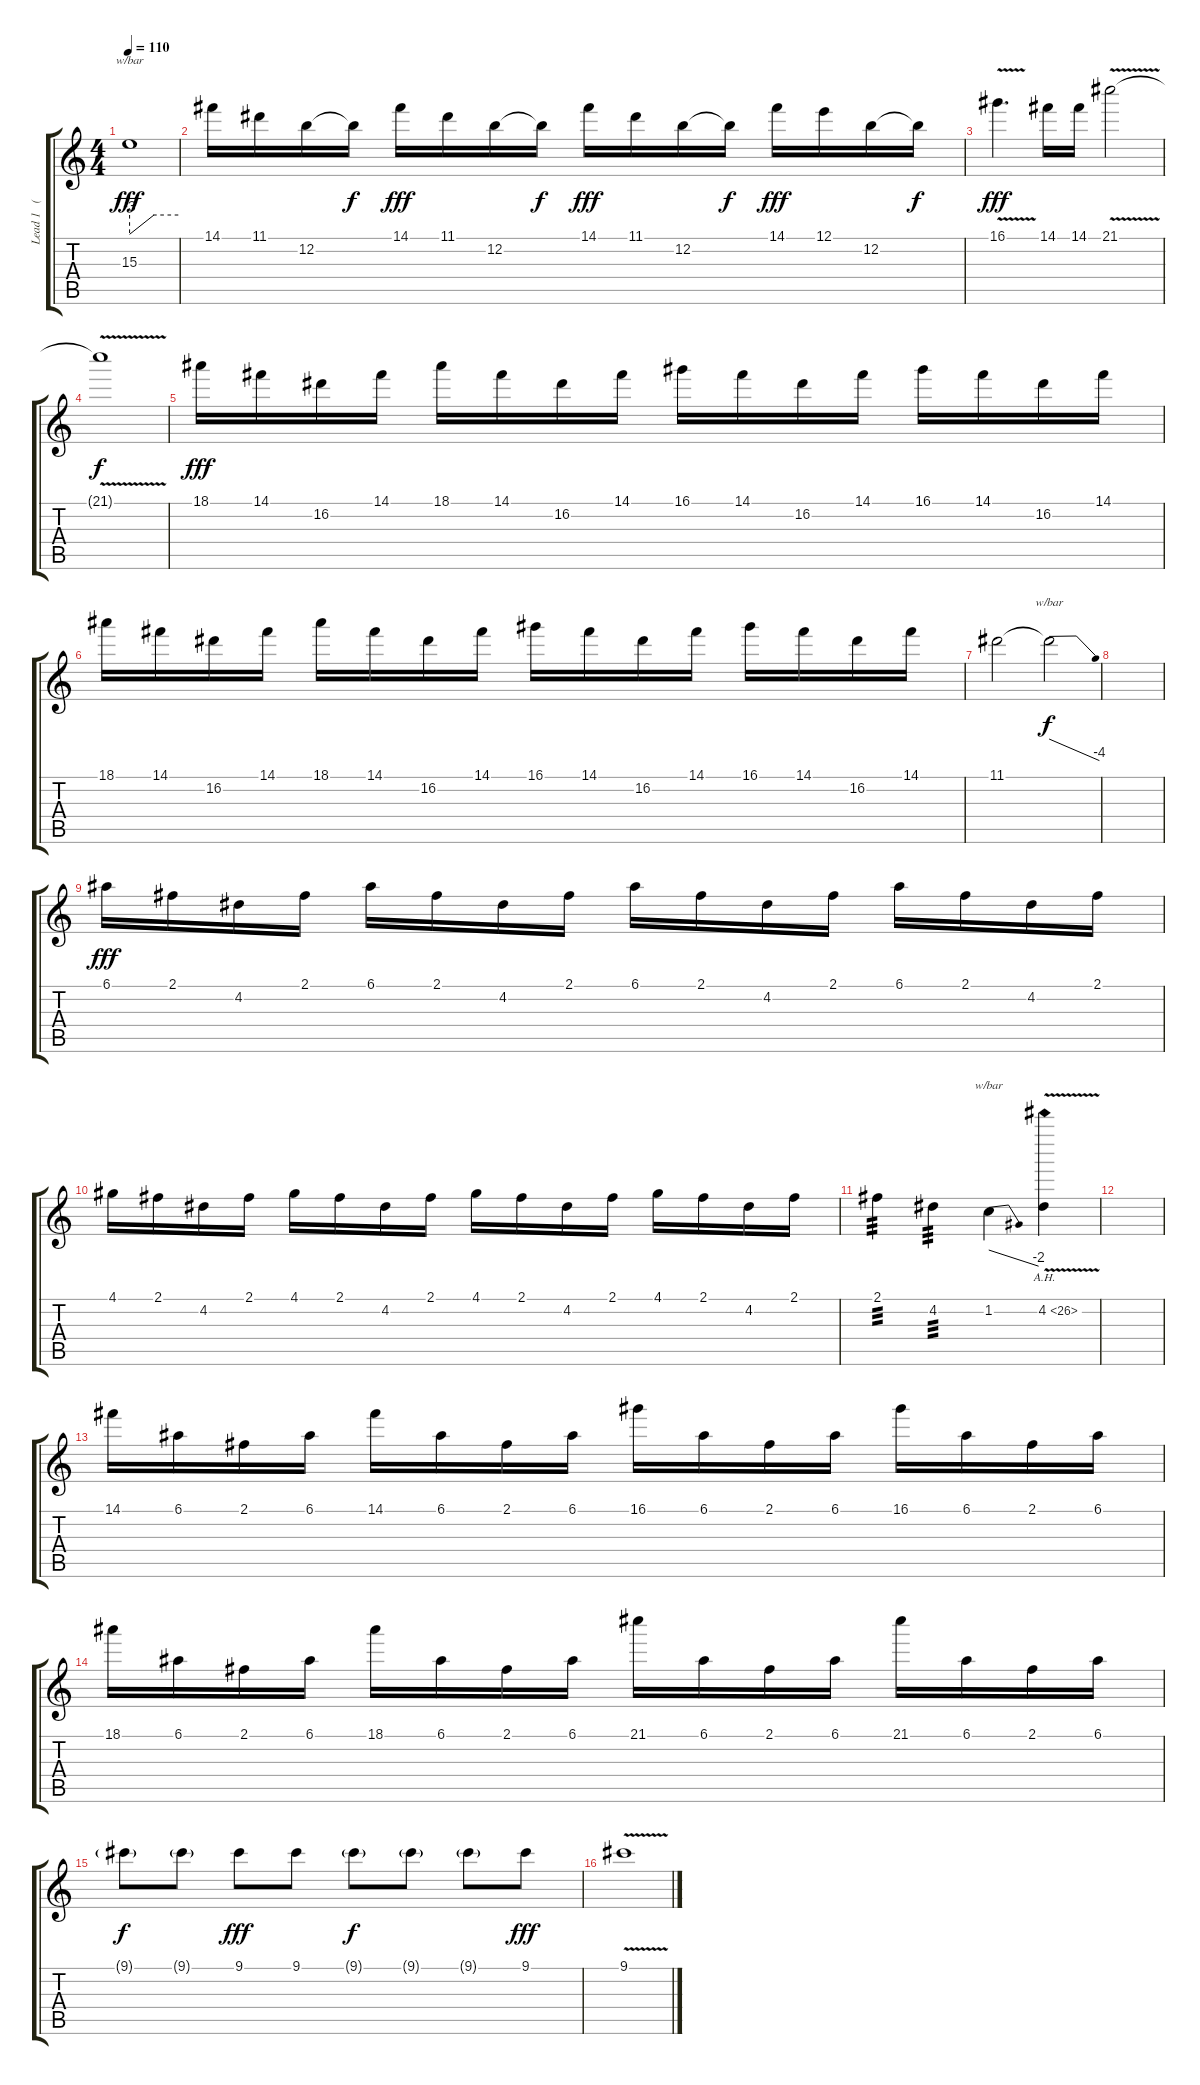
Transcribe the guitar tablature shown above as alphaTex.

\track ("Lead 1   (Dark)" "Lead 1   (") {instrument distortionguitar}
\staff {score tabs}
\tuning (E4 B3 G3 D3 A2 E2) {hide}
\ts (4 4)
\tempo 110
\clef g2
\ks c
15.3.1{tbe (custom default 0 -12 30 0 60 0) dy fff} |
14.1.16 11.1.16 12.2.16 12.2{t}.16{dy f} 14.1.16{dy fff} 11.1.16 12.2.16 12.2{t}.16{dy f} 14.1.16{dy fff} 11.1.16 12.2.16 12.2{t}.16{dy f} 14.1.16{dy fff} 12.1.16 12.2.16 12.2{t}.16{dy f} |
16.1{v}.4{d dy fff} 14.1.16 14.1.16 21.1{v}.2 |
21.1{t}.1{dy f} |
18.1.16{dy fff} 14.1.16 16.2.16 14.1.16 18.1.16 14.1.16 16.2.16 14.1.16 16.1.16 14.1.16 16.2.16 14.1.16 16.1.16 14.1.16 16.2.16 14.1.16 |
18.1.16 14.1.16 16.2.16 14.1.16 18.1.16 14.1.16 16.2.16 14.1.16 16.1.16 14.1.16 16.2.16 14.1.16 16.1.16 14.1.16 16.2.16 14.1.16 |
11.1.2 11.1{t}.2{tbe (dive default 0 0 60 -16) dy f} |
|
6.1.16{dy fff} 2.1.16 4.2.16 2.1.16 6.1.16 2.1.16 4.2.16 2.1.16 6.1.16 2.1.16 4.2.16 2.1.16 6.1.16 2.1.16 4.2.16 2.1.16 |
4.1.16 2.1.16 4.2.16 2.1.16 4.1.16 2.1.16 4.2.16 2.1.16 4.1.16 2.1.16 4.2.16 2.1.16 4.1.16 2.1.16 4.2.16 2.1.16 |
2.1.4{tp 3} 4.2.4{tp 3} 1.2.4{tbe (dive default 0 0 60 -8)} 4.2{ah 22 v}.4 |
|
14.1.16 6.1.16 2.1.16 6.1.16 14.1.16 6.1.16 2.1.16 6.1.16 16.1.16 6.1.16 2.1.16 6.1.16 16.1.16 6.1.16 2.1.16 6.1.16 |
18.1.16 6.1.16 2.1.16 6.1.16 18.1.16 6.1.16 2.1.16 6.1.16 21.1.16 6.1.16 2.1.16 6.1.16 21.1.16 6.1.16 2.1.16 6.1.16 |
9.1{g}.8{dy f} 9.1{g}.8 9.1.8{dy fff} 9.1.8 9.1{g}.8{dy f} 9.1{g}.8 9.1{g}.8 9.1.8{dy fff} |
9.1{v}.1
